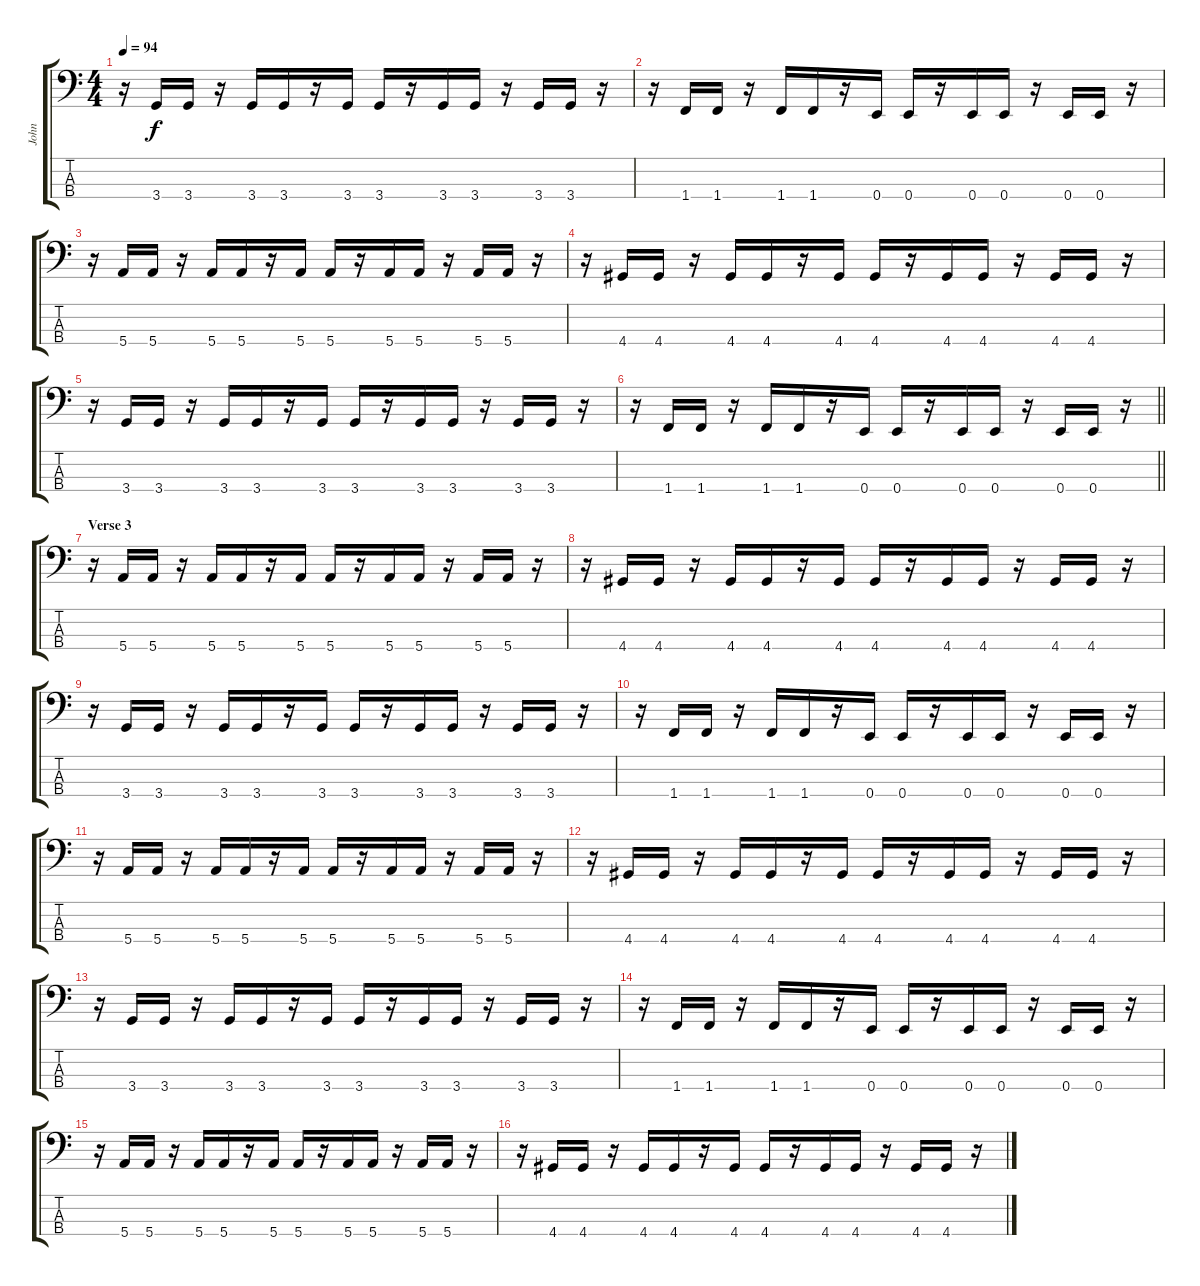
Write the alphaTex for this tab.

\track ("John" "John") {instrument electricbassfinger}
\staff {score tabs}
\tuning (G2 D2 A1 E1) {hide}
\ts (4 4)
\tempo 94
\clef f4
\ks c
r.16{dy f} 3.4.16 3.4.16 r.16 3.4.16 3.4.16 r.16 3.4.16 3.4.16 r.16 3.4.16 3.4.16 r.16 3.4.16 3.4.16 r.16 |
r.16 1.4.16 1.4.16 r.16 1.4.16 1.4.16 r.16 0.4.16 0.4.16 r.16 0.4.16 0.4.16 r.16 0.4.16 0.4.16 r.16 |
r.16 5.4.16 5.4.16 r.16 5.4.16 5.4.16 r.16 5.4.16 5.4.16 r.16 5.4.16 5.4.16 r.16 5.4.16 5.4.16 r.16 |
r.16 4.4.16 4.4.16 r.16 4.4.16 4.4.16 r.16 4.4.16 4.4.16 r.16 4.4.16 4.4.16 r.16 4.4.16 4.4.16 r.16 |
r.16 3.4.16 3.4.16 r.16 3.4.16 3.4.16 r.16 3.4.16 3.4.16 r.16 3.4.16 3.4.16 r.16 3.4.16 3.4.16 r.16 |
\barLineRight lightlight
r.16 1.4.16 1.4.16 r.16 1.4.16 1.4.16 r.16 0.4.16 0.4.16 r.16 0.4.16 0.4.16 r.16 0.4.16 0.4.16 r.16 |
\section ("" "Verse 3")
r.16 5.4.16 5.4.16 r.16 5.4.16 5.4.16 r.16 5.4.16 5.4.16 r.16 5.4.16 5.4.16 r.16 5.4.16 5.4.16 r.16 |
r.16 4.4.16 4.4.16 r.16 4.4.16 4.4.16 r.16 4.4.16 4.4.16 r.16 4.4.16 4.4.16 r.16 4.4.16 4.4.16 r.16 |
r.16 3.4.16 3.4.16 r.16 3.4.16 3.4.16 r.16 3.4.16 3.4.16 r.16 3.4.16 3.4.16 r.16 3.4.16 3.4.16 r.16 |
r.16 1.4.16 1.4.16 r.16 1.4.16 1.4.16 r.16 0.4.16 0.4.16 r.16 0.4.16 0.4.16 r.16 0.4.16 0.4.16 r.16 |
r.16 5.4.16 5.4.16 r.16 5.4.16 5.4.16 r.16 5.4.16 5.4.16 r.16 5.4.16 5.4.16 r.16 5.4.16 5.4.16 r.16 |
r.16 4.4.16 4.4.16 r.16 4.4.16 4.4.16 r.16 4.4.16 4.4.16 r.16 4.4.16 4.4.16 r.16 4.4.16 4.4.16 r.16 |
r.16 3.4.16 3.4.16 r.16 3.4.16 3.4.16 r.16 3.4.16 3.4.16 r.16 3.4.16 3.4.16 r.16 3.4.16 3.4.16 r.16 |
r.16 1.4.16 1.4.16 r.16 1.4.16 1.4.16 r.16 0.4.16 0.4.16 r.16 0.4.16 0.4.16 r.16 0.4.16 0.4.16 r.16 |
r.16 5.4.16 5.4.16 r.16 5.4.16 5.4.16 r.16 5.4.16 5.4.16 r.16 5.4.16 5.4.16 r.16 5.4.16 5.4.16 r.16 |
r.16 4.4.16 4.4.16 r.16 4.4.16 4.4.16 r.16 4.4.16 4.4.16 r.16 4.4.16 4.4.16 r.16 4.4.16 4.4.16 r.16
